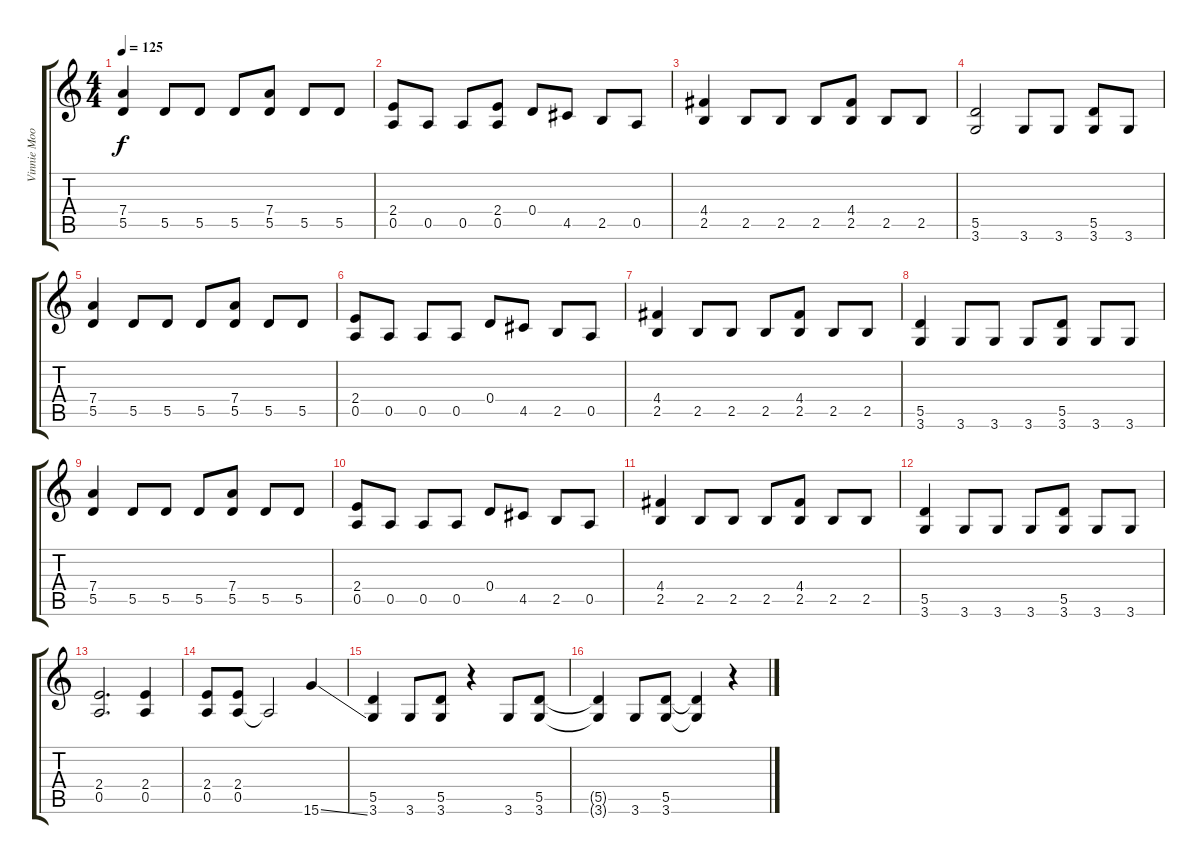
\track ("Vinnie Moore" "Vinnie Moo") {instrument overdrivenguitar}
\staff {score tabs}
\tuning (E4 B3 G3 D3 A2 E2) {hide}
\ts (4 4)
\tempo 125
\clef g2
\ks c
(7.4 5.5).4{dy f} 5.5.8 5.5.8 5.5.8 (7.4 5.5).8 5.5.8 5.5.8 |
(2.4 0.5).8 0.5.8 0.5.8 (2.4 0.5).8 0.4.8 4.5.8 2.5.8 0.5.8 |
(4.4 2.5).4 2.5.8 2.5.8 2.5.8 (4.4 2.5).8 2.5.8 2.5.8 |
(5.5 3.6).2 3.6.8 3.6.8 (5.5 3.6).8 3.6.8 |
(7.4 5.5).4 5.5.8 5.5.8 5.5.8 (7.4 5.5).8 5.5.8 5.5.8 |
(2.4 0.5).8 0.5.8 0.5.8 0.5.8 0.4.8 4.5.8 2.5.8 0.5.8 |
(4.4 2.5).4 2.5.8 2.5.8 2.5.8 (4.4 2.5).8 2.5.8 2.5.8 |
(5.5 3.6).4 3.6.8 3.6.8 3.6.8 (5.5 3.6).8 3.6.8 3.6.8 |
(7.4 5.5).4 5.5.8 5.5.8 5.5.8 (7.4 5.5).8 5.5.8 5.5.8 |
(2.4 0.5).8 0.5.8 0.5.8 0.5.8 0.4.8 4.5.8 2.5.8 0.5.8 |
(4.4 2.5).4 2.5.8 2.5.8 2.5.8 (4.4 2.5).8 2.5.8 2.5.8 |
(5.5 3.6).4 3.6.8 3.6.8 3.6.8 (5.5 3.6).8 3.6.8 3.6.8 |
(2.4 0.5).2{d} (2.4 0.5).4 |
(2.4 0.5).8 (2.4 0.5).8 0.5{t}.2 15.6{ss}.4 |
(5.5 3.6).4 3.6.8 (5.5 3.6).8 r.4 3.6.8 (5.5 3.6).8 |
(5.5{t} 3.6{t}).4 3.6.8 (5.5 3.6).8 (5.5{t} 3.6{t}).4 r.4
